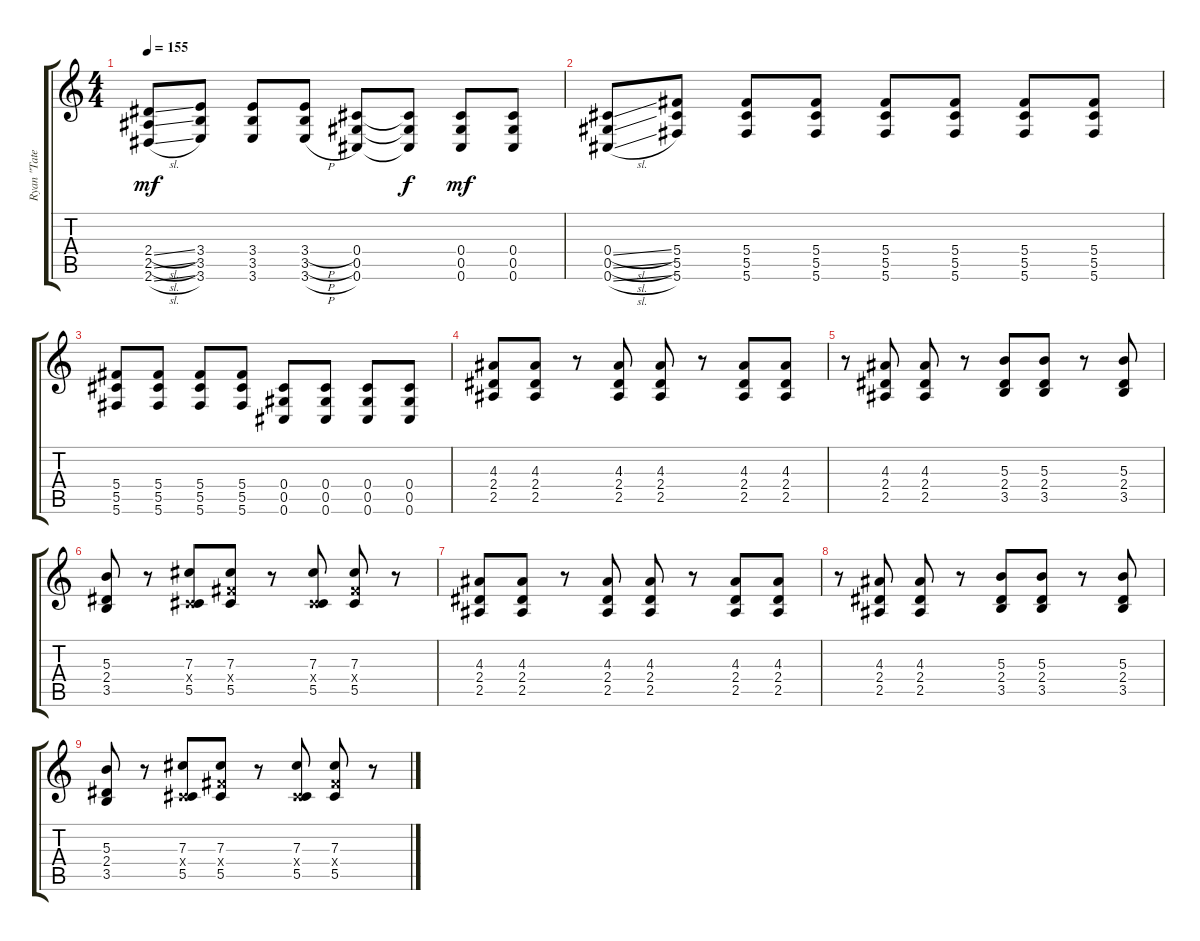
\track ("Ryan \"Tater\" Johnson Rhythm" "Ryan \"Tate") {instrument distortionguitar}
\staff {score tabs}
\tuning (Eb4 Bb3 Gb3 Db3 Ab2 Db2) {hide}
\ts (4 4)
\tempo 155
\clef g2
\ks c
(2.4{sl} 2.5{sl} 2.6{sl}).8{dy mf} (3.4 3.5 3.6).8 (3.4 3.5 3.6).8 (3.4{h} 3.5{h} 3.6{h}).8 (0.4 0.5 0.6).8 (0.4{t} 0.5{t} 0.6{t}).8{dy f} (0.4 0.5 0.6).8{dy mf} (0.4 0.5 0.6).8 |
(0.4{sl} 0.5{sl} 0.6{sl}).8 (5.4 5.5 5.6).8 (5.4 5.5 5.6).8 (5.4 5.5 5.6).8 (5.4 5.5 5.6).8 (5.4 5.5 5.6).8 (5.4 5.5 5.6).8 (5.4 5.5 5.6).8 |
(5.4 5.5 5.6).8 (5.4 5.5 5.6).8 (5.4 5.5 5.6).8 (5.4 5.5 5.6).8 (0.4 0.5 0.6).8 (0.4 0.5 0.6).8 (0.4 0.5 0.6).8 (0.4 0.5 0.6).8 |
(4.3 2.4 2.5).8{instrument distortionguitar} (4.3 2.4 2.5).8 r.8 (4.3 2.4 2.5).8 (4.3 2.4 2.5).8 r.8 (4.3 2.4 2.5).8 (4.3 2.4 2.5).8 |
r.8 (4.3 2.4 2.5).8 (4.3 2.4 2.5).8 r.8 (5.3 2.4 3.5).8 (5.3 2.4 3.5).8 r.8 (5.3 2.4 3.5).8 |
(5.3 2.4 3.5).8 r.8 (7.3 0.4{x} 5.5).8 (7.3 5.4{x} 5.5).8 r.8 (7.3 0.4{x} 5.5).8 (7.3 5.4{x} 5.5).8 r.8 |
(4.3 2.4 2.5).8 (4.3 2.4 2.5).8 r.8 (4.3 2.4 2.5).8 (4.3 2.4 2.5).8 r.8 (4.3 2.4 2.5).8 (4.3 2.4 2.5).8 |
r.8 (4.3 2.4 2.5).8 (4.3 2.4 2.5).8 r.8 (5.3 2.4 3.5).8 (5.3 2.4 3.5).8 r.8 (5.3 2.4 3.5).8 |
(5.3 2.4 3.5).8 r.8 (7.3 0.4{x} 5.5).8 (7.3 5.4{x} 5.5).8 r.8 (7.3 0.4{x} 5.5).8 (7.3 5.4{x} 5.5).8 r.8
